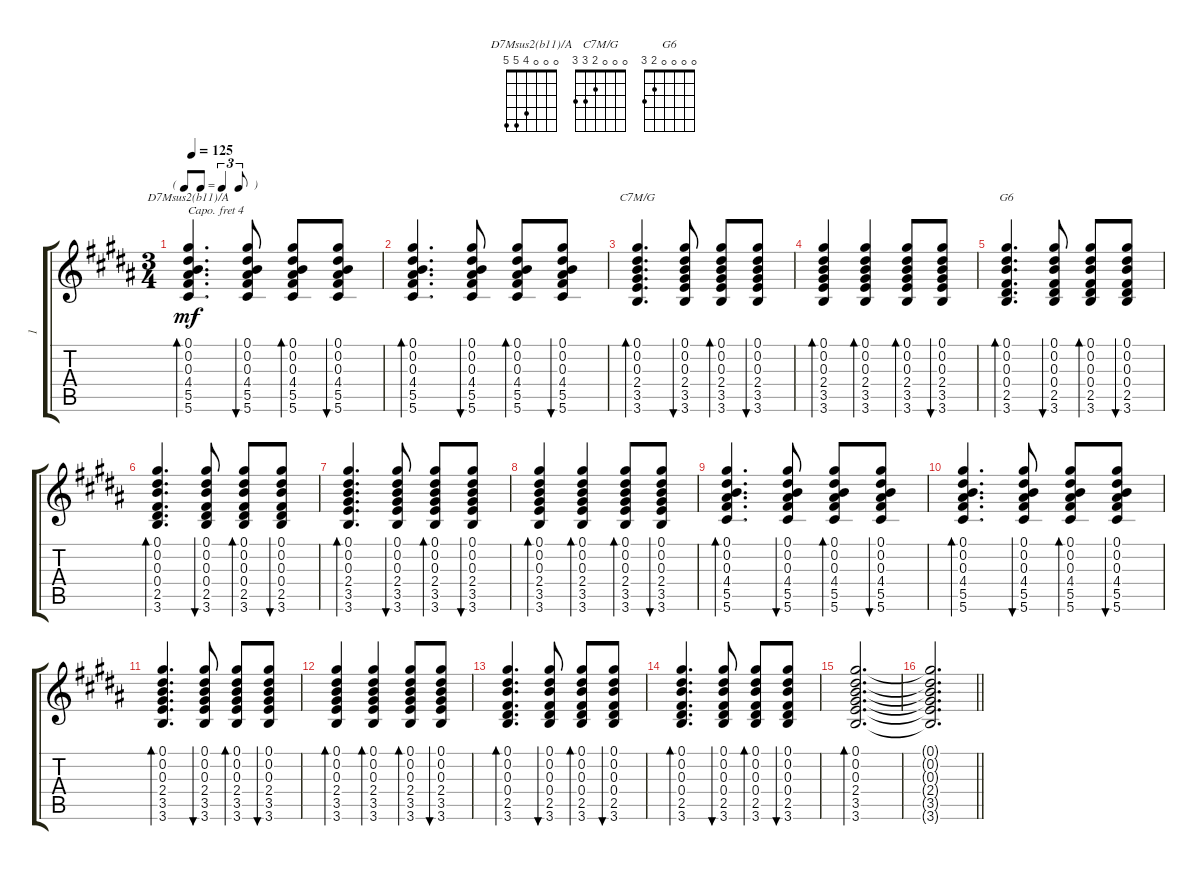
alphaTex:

\track ("1" "1") {instrument acousticguitarsteel}
\staff {score tabs}
\capo 4
\tuning (E4 B3 G3 D3 A2 E2) {hide}
\chord ("D7Msus2(b11)/A" 0 0 0 4 5 5)
\chord ("C7M/G" 0 0 0 2 3 3)
\chord ("G6" 0 0 0 0 2 3)
\ts (3 4)
\tf triplet8th
\tempo 125
\clef g2
\ks g#minor
(0.1 0.2 0.3 4.4 5.5 5.6).4{d bd 30 ch "D7Msus2(b11)/A" dy mf} (0.1 0.2 0.3 4.4 5.5 5.6).8{bu 30} (0.1 0.2 0.3 4.4 5.5 5.6).8{bd 30} (0.1 0.2 0.3 4.4 5.5 5.6).8{bu 30} |
(0.1 0.2 0.3 4.4 5.5 5.6).4{d bd 30} (0.1 0.2 0.3 4.4 5.5 5.6).8{bu 30} (0.1 0.2 0.3 4.4 5.5 5.6).8{bd 30} (0.1 0.2 0.3 4.4 5.5 5.6).8{bu 30} |
(0.1 0.2 0.3 2.4 3.5 3.6).4{d bd 30 ch "C7M/G"} (0.1 0.2 0.3 2.4 3.5 3.6).8{bu 30} (0.1 0.2 0.3 2.4 3.5 3.6).8{bd 30} (0.1 0.2 0.3 2.4 3.5 3.6).8{bu 30} |
(0.1 0.2 0.3 2.4 3.5 3.6).4{bd 30} (0.1 0.2 0.3 2.4 3.5 3.6).4{bd 30} (0.1 0.2 0.3 2.4 3.5 3.6).8{bd 30} (0.1 0.2 0.3 2.4 3.5 3.6).8{bu 30} |
(0.1 0.2 0.3 0.4 2.5 3.6).4{d bd 30 ch "G6"} (0.1 0.2 0.3 0.4 2.5 3.6).8{bu 30} (0.1 0.2 0.3 0.4 2.5 3.6).8{bd 30} (0.1 0.2 0.3 0.4 2.5 3.6).8{bu 30} |
(0.1 0.2 0.3 0.4 2.5 3.6).4{d bd 30} (0.1 0.2 0.3 0.4 2.5 3.6).8{bu 30} (0.1 0.2 0.3 0.4 2.5 3.6).8{bd 30} (0.1 0.2 0.3 0.4 2.5 3.6).8{bu 30} |
(0.1 0.2 0.3 2.4 3.5 3.6).4{d bd 30} (0.1 0.2 0.3 2.4 3.5 3.6).8{bu 30} (0.1 0.2 0.3 2.4 3.5 3.6).8{bd 30} (0.1 0.2 0.3 2.4 3.5 3.6).8{bu 30} |
(0.1 0.2 0.3 2.4 3.5 3.6).4{bd 30} (0.1 0.2 0.3 2.4 3.5 3.6).4{bd 30} (0.1 0.2 0.3 2.4 3.5 3.6).8{bd 30} (0.1 0.2 0.3 2.4 3.5 3.6).8{bu 30} |
(0.1 0.2 0.3 4.4 5.5 5.6).4{d bd 30} (0.1 0.2 0.3 4.4 5.5 5.6).8{bu 30} (0.1 0.2 0.3 4.4 5.5 5.6).8{bd 30} (0.1 0.2 0.3 4.4 5.5 5.6).8{bu 30} |
(0.1 0.2 0.3 4.4 5.5 5.6).4{d bd 30} (0.1 0.2 0.3 4.4 5.5 5.6).8{bu 30} (0.1 0.2 0.3 4.4 5.5 5.6).8{bd 30} (0.1 0.2 0.3 4.4 5.5 5.6).8{bu 30} |
(0.1 0.2 0.3 2.4 3.5 3.6).4{d bd 30} (0.1 0.2 0.3 2.4 3.5 3.6).8{bu 30} (0.1 0.2 0.3 2.4 3.5 3.6).8{bd 30} (0.1 0.2 0.3 2.4 3.5 3.6).8{bu 30} |
(0.1 0.2 0.3 2.4 3.5 3.6).4{bd 30} (0.1 0.2 0.3 2.4 3.5 3.6).4{bd 30} (0.1 0.2 0.3 2.4 3.5 3.6).8{bd 30} (0.1 0.2 0.3 2.4 3.5 3.6).8{bu 30} |
(0.1 0.2 0.3 0.4 2.5 3.6).4{d bd 30} (0.1 0.2 0.3 0.4 2.5 3.6).8{bu 30} (0.1 0.2 0.3 0.4 2.5 3.6).8{bd 30} (0.1 0.2 0.3 0.4 2.5 3.6).8{bu 30} |
(0.1 0.2 0.3 0.4 2.5 3.6).4{d bd 30} (0.1 0.2 0.3 0.4 2.5 3.6).8{bu 30} (0.1 0.2 0.3 0.4 2.5 3.6).8{bd 30} (0.1 0.2 0.3 0.4 2.5 3.6).8{bu 30} |
(0.1 0.2 0.3 2.4 3.5 3.6).2{d bd 30} |
\barLineRight lightlight
(0.1{t} 0.2{t} 0.3{t} 2.4{t} 3.5{t} 3.6{t}).2{d}
